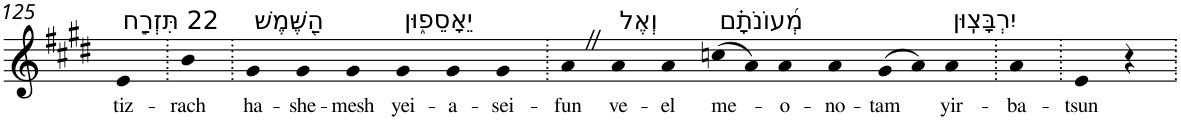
**kern	**text
*part1	*part1
*staff1	*staff1
*I"Piano	*
*I'Pno	*
!!LO:PB:g=z
*clefG2	*
*k[f#c#g#d#]	*
*E:	*
=125	=125
!LO:TX:a:t=22 תִּזְרַ֣ח	!
!	!LO:LY:b
4e	tiz-
=126.	=126.
!	!LO:LY:b
4b	-rach
=127.	=127.
!LO:TX:a:t=הַ֭שֶּׁמֶשׁ	!
!	!LO:LY:b
4g#	ha-
!	!LO:LY:b
4g#	-she-
!	!LO:LY:b
4g#	-mesh
!LO:TX:a:t=יֵאָסֵפ֑וּן	!
!	!LO:LY:b
4g#	yei-
!	!LO:LY:b
4g#	-a-
!	!LO:LY:b
4g#	-sei-
=128.	=128.
!	!LO:LY:b
4aZ	-fun
!LO:TX:a:t=וְאֶל	!
!	!LO:LY:b
4a	ve-
!	!LO:LY:b
4a	-el
!LO:TX:a:t=מְ֝עוֹנֹתָ֗ם	!
!	!LO:LY:b
(>8ccn	me-
8a)	.
!	!LO:LY:b
4a	-o-
!	!LO:LY:b
4a	-no-
!	!LO:LY:b
(>8g#	-tam
8a)	.
!LO:TX:a:t=יִרְבָּצֽוּן	!
!	!LO:LY:b
4a	yir-
=129.	=129.
!	!LO:LY:b
4a	-ba-
=130.	=130.
!	!LO:LY:b
4e	-tsun
4r	.
=.	=.
*-	*-
